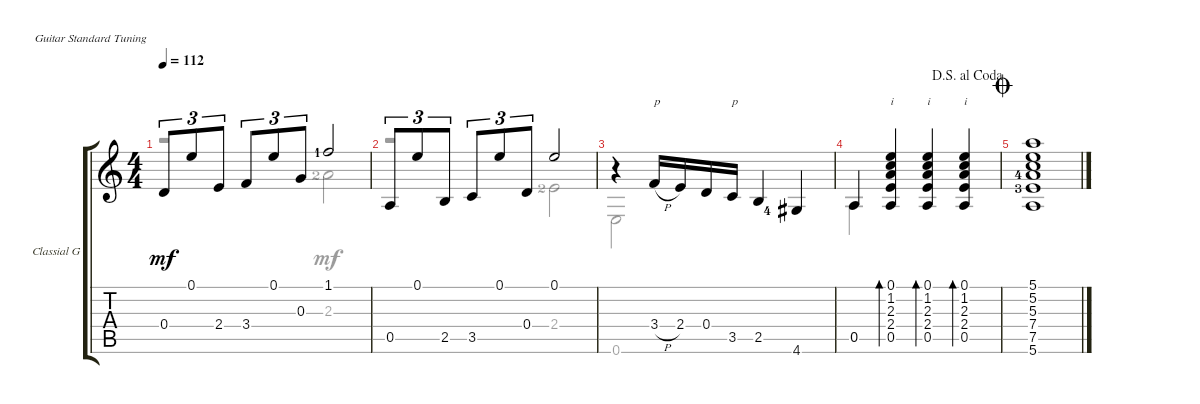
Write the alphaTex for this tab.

\defaultSystemsLayout 4
\bracketExtendMode groupsimilarinstruments
\firstSystemTrackNameOrientation horizontal
\otherSystemsTrackNameOrientation horizontal
\track ("Classial Guitar" "Classial G") {instrument acousticguitarsteel}
\staff {score tabs}
\tuning (E4 B3 G3 D3 A2 E2)
\voice
\ts (4 4)
\tempo 112
\clef g2
\ks c
0.4.8{tu (3 2) dy mf} 0.1.8{tu (3 2)} 2.4.8{tu (3 2)} 3.4.8{tu (3 2)} 0.1.8{tu (3 2)} 0.3.8{tu (3 2)} 1.1{lf 2}.2 |
0.5.8{tu (3 2)} 0.1.8{tu (3 2)} 2.5.8{tu (3 2)} 3.5.8{tu (3 2)} 0.1.8{tu (3 2)} 0.4.8{tu (3 2)} 0.1.2 |
r.4 3.4{h}.16{txt "p"} 2.4.16 0.4.16 3.5.16{txt "p"} 2.5.4 4.6{lf 5}.4 |
\jump dalsegnoalcoda
0.5.4 (0.1 1.2 2.3 2.4 0.5).4{bd 111 txt "i"} (0.1 1.2 2.3 2.4 0.5).4{bd 111 txt "i"} (0.1 1.2 2.3 2.4 0.5).4{bd 111 txt "i"} |
\jump coda
(5.1 5.2 5.3 7.4{lf 5} 7.5{lf 4} 5.6).1
\voice
\clef g2
\ottava regular
\simile none
\ks c
r.2{dy mf} 2.3{lf 3}.2 |
r.2 2.4{lf 3}.2 |
0.6.2 |
0.5.4 |
